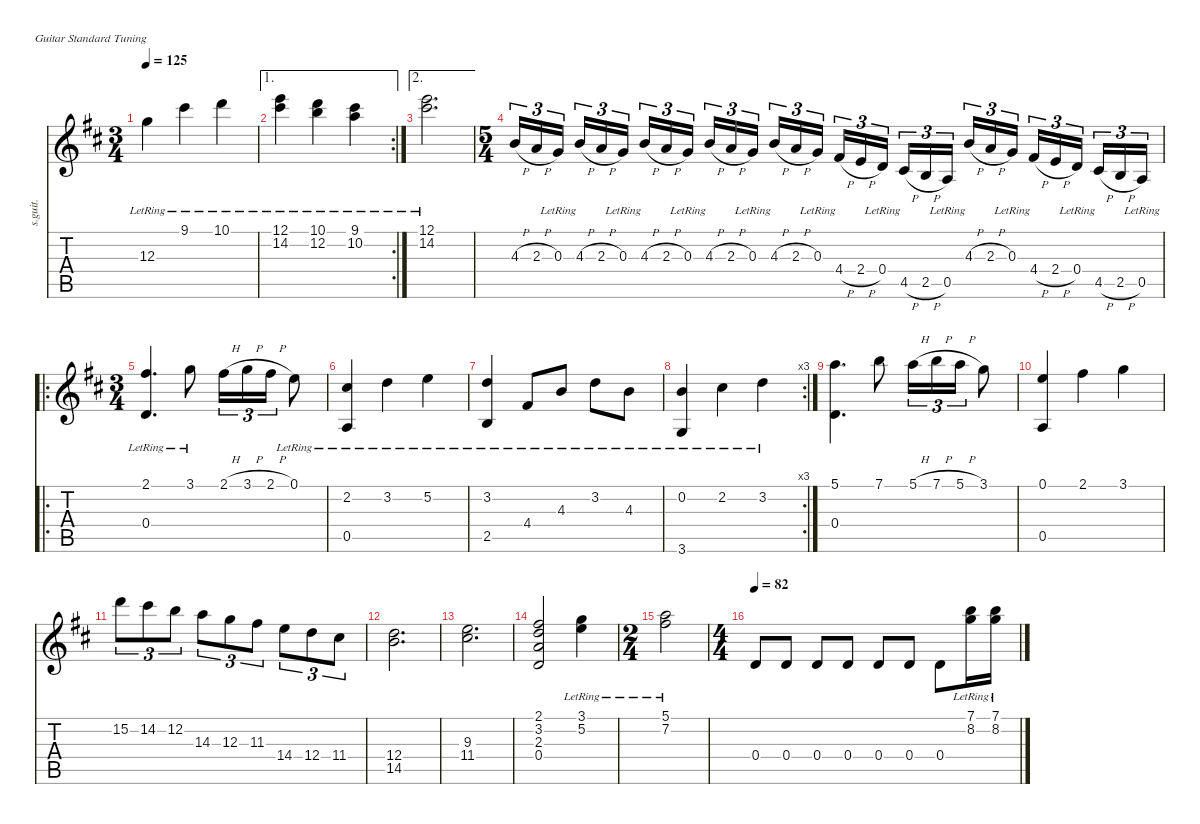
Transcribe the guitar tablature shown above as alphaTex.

\defaultSystemsLayout 4
\hideDynamics
\bracketExtendMode nobrackets
\track ("Guitar Acoustic 2" "s.guit.") {instrument acousticguitarsteel}
\staff {score tabs}
\tuning (E4 B3 G3 D3 A2 E2)
\ts (3 4)
\tempo 125
\clef g2
\ks d
12.3{lr acc forcenatural}.4{dy mf beam Down} 9.1{lr acc #}.4{beam Down} 10.1{lr acc forcenatural}.4{beam Down} |
\ae 1
\rc 2
(12.1{lr acc forcenatural} 14.2{lr acc #}).4{beam Down} (10.1{lr acc forcenatural} 12.2{lr acc forcenatural}).4{beam Down} (9.1{lr acc #} 10.2{lr acc forcenatural}).4{beam Down} |
\ae 2
(12.1{lr acc forcenatural} 14.2{lr acc #}).2{d beam Down} |
\ts (5 4)
\beaming (8 6 4)
4.3{h acc forcenatural}.16{tu (3 2) beam Up} 2.3{h acc forcenatural}.16{tu (3 2) beam Up} 0.3{lr acc forcenatural}.16{tu (3 2) beam Up} 4.3{h acc forcenatural}.16{tu (3 2) beam Up} 2.3{h acc forcenatural}.16{tu (3 2) beam Up} 0.3{lr acc forcenatural}.16{tu (3 2) beam Up} 4.3{h acc forcenatural}.16{tu (3 2) beam Up} 2.3{h acc forcenatural}.16{tu (3 2) beam Up} 0.3{lr acc forcenatural}.16{tu (3 2) beam Up} 4.3{h acc forcenatural}.16{tu (3 2) beam Up} 2.3{h acc forcenatural}.16{tu (3 2) beam Up} 0.3{lr acc forcenatural}.16{tu (3 2) beam Up} 4.3{h acc forcenatural}.16{tu (3 2) beam Up} 2.3{h acc forcenatural}.16{tu (3 2) beam Up} 0.3{lr acc forcenatural}.16{tu (3 2) beam Up} 4.4{h acc #}.16{tu (3 2) beam Up} 2.4{h acc forcenatural}.16{tu (3 2) beam Up} 0.4{lr acc forcenatural}.16{tu (3 2) beam Up} 4.5{h acc #}.16{tu (3 2) beam Up} 2.5{h acc forcenatural}.16{tu (3 2) beam Up} 0.5{lr acc forcenatural}.16{tu (3 2) beam Up} 4.3{h acc forcenatural}.16{tu (3 2) beam Up} 2.3{h acc forcenatural}.16{tu (3 2) beam Up} 0.3{lr acc forcenatural}.16{tu (3 2) beam Up} 4.4{h acc #}.16{tu (3 2) beam Up} 2.4{h acc forcenatural}.16{tu (3 2) beam Up} 0.4{lr acc forcenatural}.16{tu (3 2) beam Up} 4.5{h acc #}.16{tu (3 2) beam Up} 2.5{h acc forcenatural}.16{tu (3 2) beam Up} 0.5{lr acc forcenatural}.16{tu (3 2) beam Up} |
\ro
\ts (3 4)
\beaming (8 2 2 2)
(2.1{lr acc #} 0.4{lr acc forcenatural}).4{d beam Up} 3.1{lr acc forcenatural}.8{beam Down} 2.1{h acc #}.16{tu (3 2) beam Down} 3.1{h acc forcenatural}.16{tu (3 2) beam Down} 2.1{h acc #}.16{tu (3 2) beam Down} 0.1{lr acc forcenatural}.8{beam Down} |
(2.2{lr acc #} 0.5{lr acc forcenatural}).4{beam Up} 3.2{lr acc forcenatural}.4{beam Down} 5.2{lr acc forcenatural}.4{beam Down} |
(3.2{lr acc forcenatural} 2.5{lr acc forcenatural}).4{beam Up} 4.4{lr acc #}.8{beam Up} 4.3{lr acc forcenatural}.8{beam Up} 3.2{lr acc forcenatural}.8{beam Down} 4.3{lr acc forcenatural}.8{beam Down} |
\rc 3
(0.2{lr acc forcenatural} 3.6{lr acc forcenatural}).4{beam Up} 2.2{lr acc #}.4{beam Down} 3.2{lr acc forcenatural}.4{beam Down} |
(5.1{acc forcenatural} 0.4{acc forcenatural}).4{d dy mp beam Down} 7.1{acc forcenatural}.8{beam Down} 5.1{h acc forcenatural}.16{tu (3 2) beam Down} 7.1{h acc forcenatural}.16{tu (3 2) beam Down} 5.1{h acc forcenatural}.16{tu (3 2) beam Down} 3.1{acc forcenatural}.8{beam Down} |
(0.1{acc forcenatural} 0.5{acc forcenatural}).4{beam Up} 2.1{acc #}.4{beam Down} 3.1{acc forcenatural}.4{beam Down} |
15.2{acc forcenatural}.8{tu (3 2) beam Down} 14.2{acc #}.8{tu (3 2) beam Down} 12.2{acc forcenatural}.8{tu (3 2) beam Down} 14.3{acc forcenatural}.8{tu (3 2) beam Down} 12.3{acc forcenatural}.8{tu (3 2) beam Down} 11.3{acc #}.8{tu (3 2) beam Down} 14.4{acc forcenatural}.8{tu (3 2) beam Down} 12.4{acc forcenatural}.8{tu (3 2) beam Down} 11.4{acc #}.8{tu (3 2) beam Down} |
(12.4{acc forcenatural} 14.5{acc forcenatural}).2{d beam Down} |
(9.3{acc forcenatural} 11.4{acc #}).2{d beam Down} |
(2.1{acc #} 3.2{acc forcenatural} 2.3{acc forcenatural} 0.4{acc forcenatural}).2{beam Up} (3.1{lr acc forcenatural} 5.2{lr acc forcenatural}).4{dy mf beam Down} |
\ts (2 4)
\beaming (8 2 2)
(5.1{lr acc forcenatural} 7.2{lr acc #}).2{beam Down} |
\ts (4 4)
\beaming (8 2 2 2 2)
\tempo 82
0.4{acc forcenatural}.8{dy f beam Up} 0.4{acc forcenatural}.8{beam Up} 0.4{acc forcenatural}.8{beam Up} 0.4{acc forcenatural}.8{beam Up} 0.4{acc forcenatural}.8{beam Up} 0.4{acc forcenatural}.8{beam Up} 0.4{acc forcenatural}.8{beam Down} (7.1{lr acc forcenatural} 8.2{lr acc forcenatural}).16{dy mf beam Down} (7.1{lr acc forcenatural} 8.2{lr acc forcenatural}).16{beam Down}
